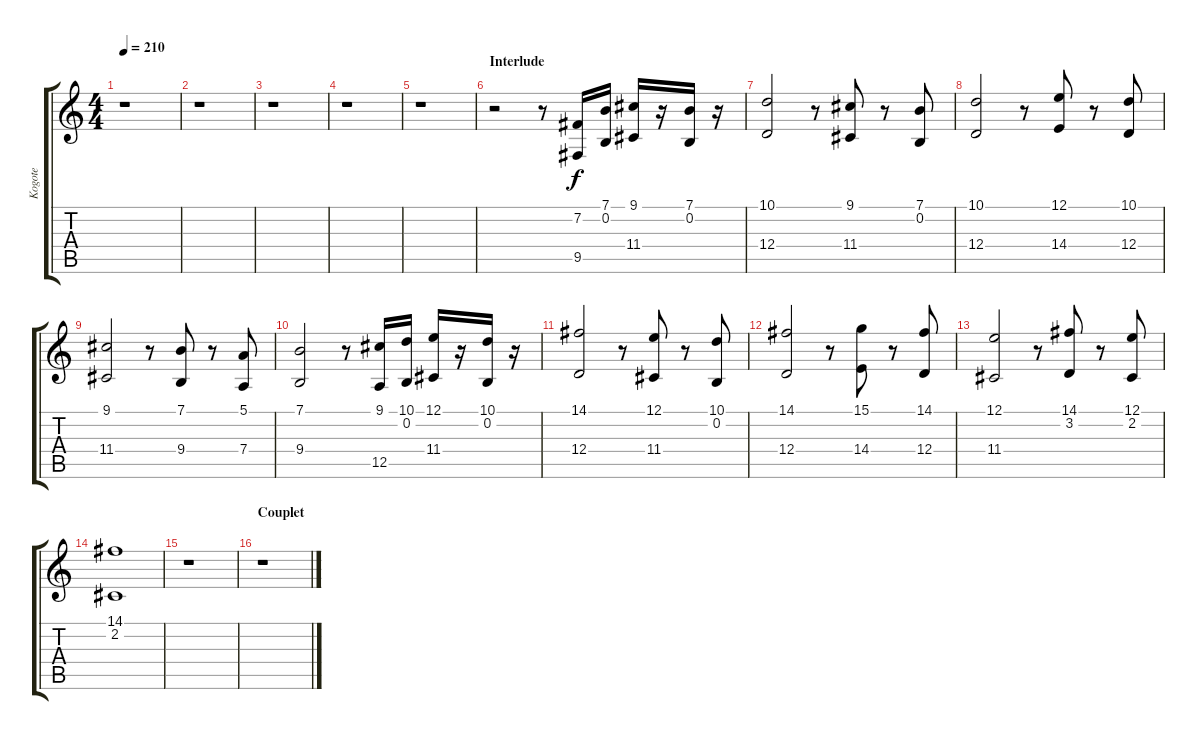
\track ("Kogote" "Kogote") {instrument brasssection}
\staff {score tabs}
\tuning (E4 B3 G3 D3 A2 E2) {hide}
\ts (4 4)
\tempo 210
\clef g2
\ks c
r.1{dy ff} |
r.1 |
r.1 |
r.1 |
r.1 |
\section ("" "Interlude")
r.2 r.8 (7.2 9.5).16{dy f instrument trumpet} (7.1 0.2).16 (9.1 11.4).16 r.16 (7.1 0.2).16 r.16 |
(10.1 12.4).2 r.8 (9.1 11.4).8 r.8 (7.1 0.2).8 |
(10.1 12.4).2 r.8 (12.1 14.4).8 r.8 (10.1 12.4).8 |
(9.1 11.4).2 r.8 (7.1 9.4).8 r.8 (5.1 7.4).8 |
(7.1 9.4).2 r.8 (9.1 12.5).16 (10.1 0.2).16 (12.1 11.4).16 r.16 (10.1 0.2).16 r.16 |
(14.1 12.4).2 r.8 (12.1 11.4).8 r.8 (10.1 0.2).8 |
(14.1 12.4).2 r.8 (15.1 14.4).8 r.8 (14.1 12.4).8 |
(12.1 11.4).2 r.8 (14.1 3.2).8 r.8 (12.1 2.2).8 |
(14.1 2.2).1 |
r.1 |
\section ("" "Couplet")
r.1
